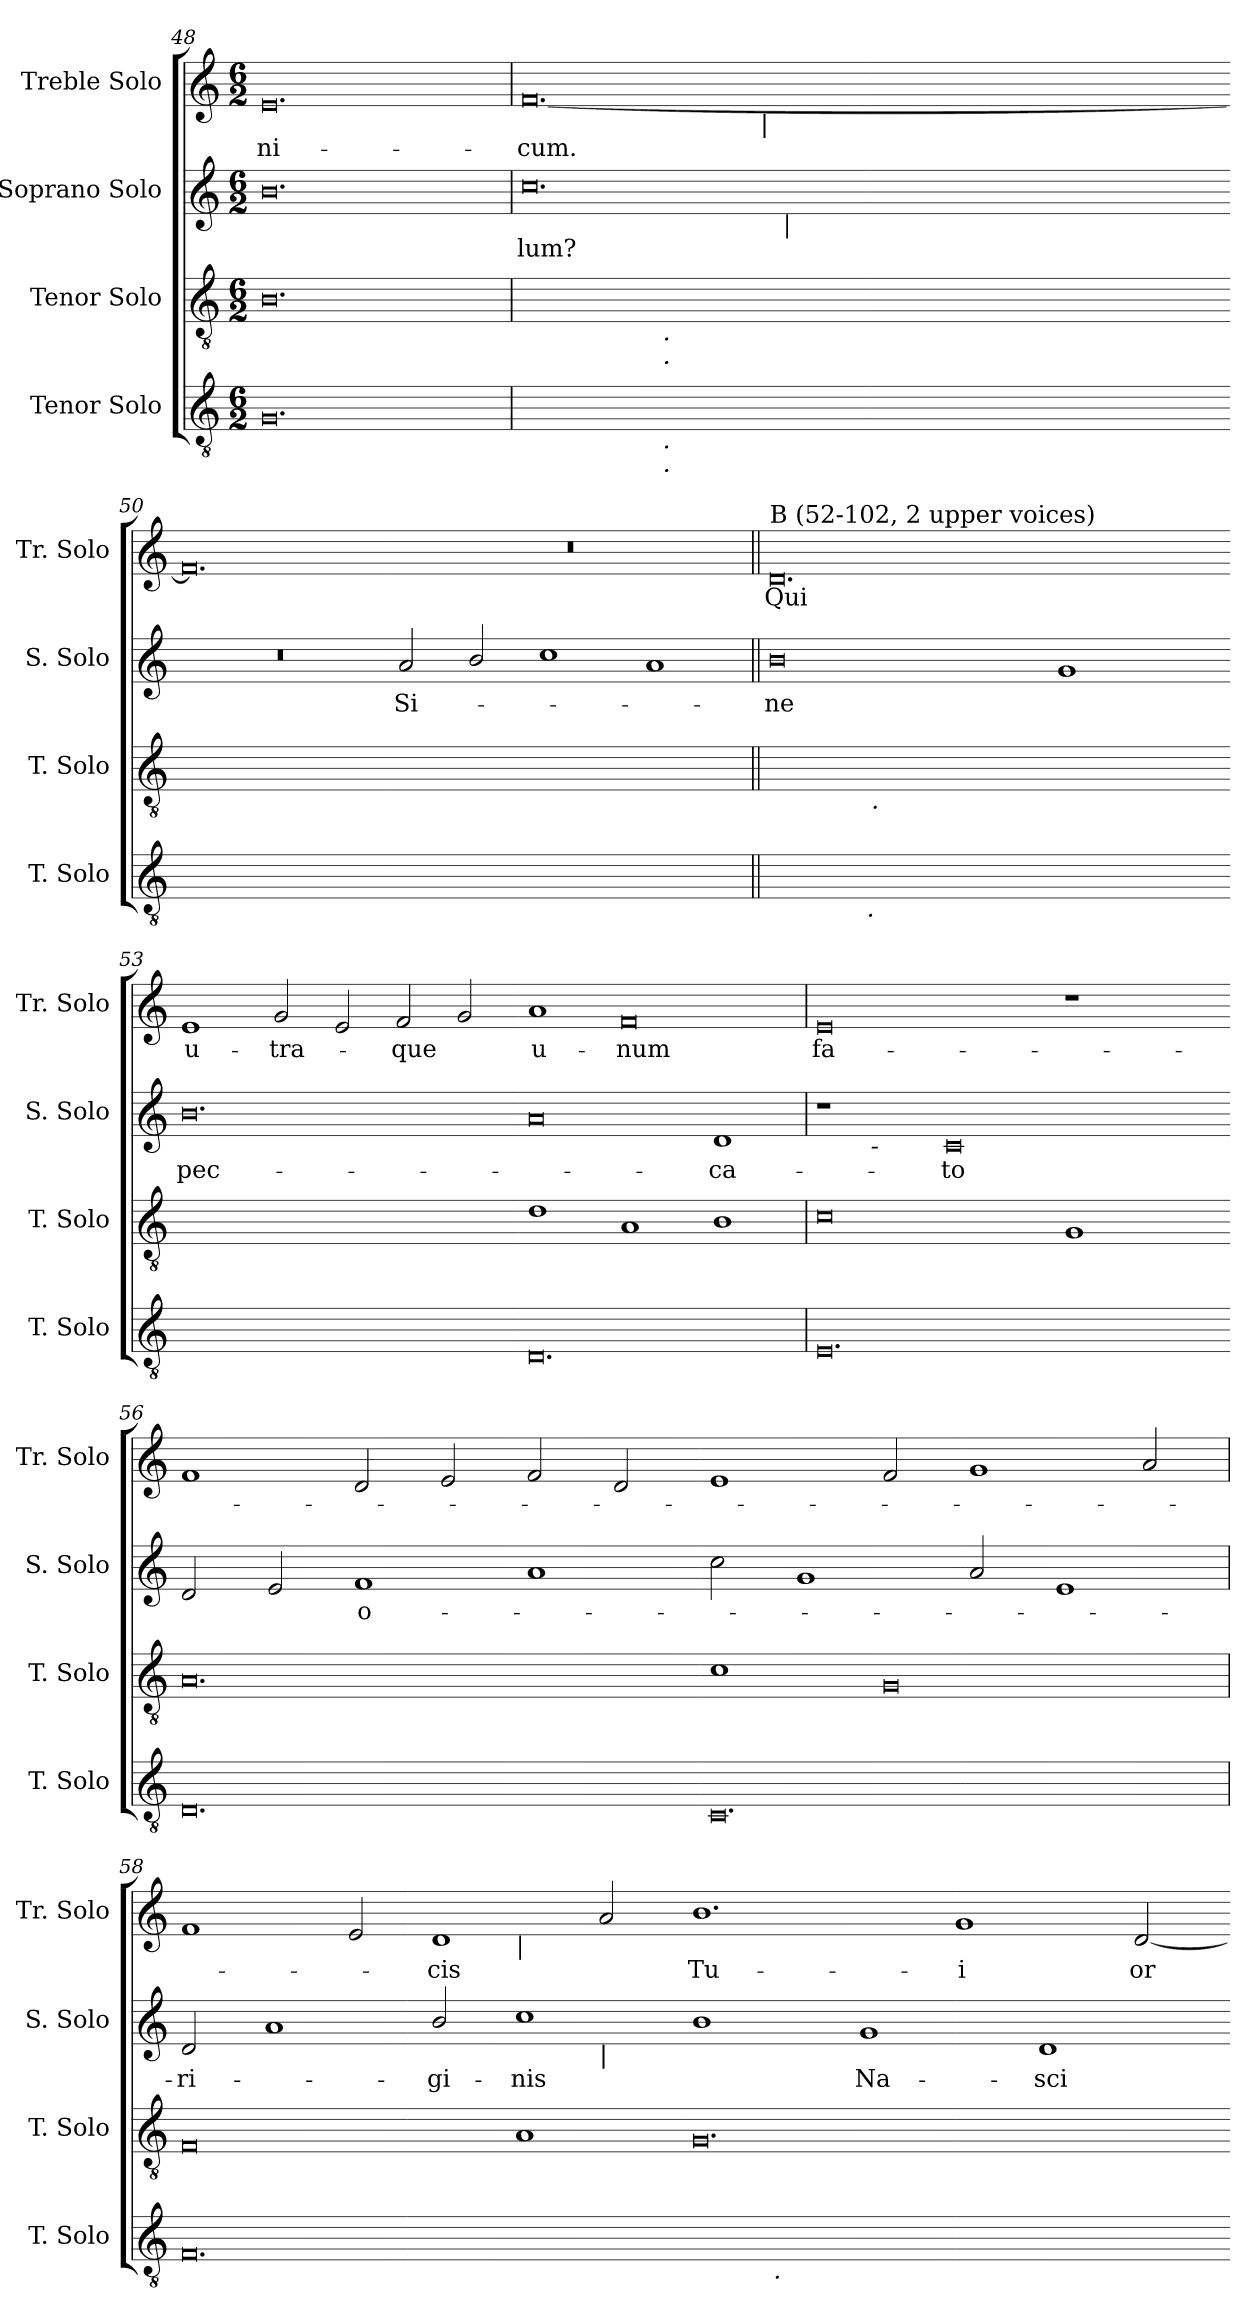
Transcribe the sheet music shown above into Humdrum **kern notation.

**kern	**kern	**kern	**text	**kern	**text
*part4	*part3	*part2	*part2	*part1	*part1
*staff4	*staff3	*staff2	*staff2	*staff1	*staff1
*I"Tenor Solo	*I"Tenor Solo	*I"Soprano Solo	*	*I"Treble Solo	*
*I'T. Solo	*I'T. Solo	*I'S. Solo	*	*I'Tr. Solo	*
*clefGv2	*clefGv2	*clefG2	*	*clefG2	*
*ITrd7c12	*ITrd7c12	*	*	*	*
*k[]	*k[]	*k[]	*	*k[]	*
*C:	*C:	*C:	*	*C:	*
*M6/2	*M6/2	*M6/2	*	*M6/2	*
=48	=48	=48	=48	=48	=48
!	!	!	!	!	!LO:LY:b:color=#000000
0.GGi	0.BBi	0.bi	.	0.ei	-ni-
!!LO:PB:g=z
=49	=49	=49	=49	=49	=49
!	!	!	!LO:LY:b:color=#000000	!	!
!	!	!	!	!LO:TX:b:i:t=-	!
!	!	!LO:TX:b:i:t=-	!	!	!
!	!	!	!	!	!LO:LY:b:color=#000000
*^	*^	*^	*	*^	*
[<0.FFiyy	2ryy	[>0.Ciyy	2ryy	0.cci	1ryy	-lum?	[<0.fi	1ryy	-cum.
.	16ryy	.	16ryy	.	.	.	.	.	.
.	32ryy	.	32ryy	.	.	.	.	.	.
.	64ryy	.	64ryy	.	.	.	.	.	.
.	256ryy	.	256ryy	.	.	.	.	.	.
.	1024ryy	.	1024ryy	.	.	.	.	.	.
!	!	!	!LO:TX:b:i:t=.	!	!	!	!	!	!
!	!	!	!LO:TX:b:i:t=.	!	!	!	!	!	!
!	!LO:TX:b:i:t=.	!	!	!	!	!	!	!	!
!	!LO:TX:b:i:t=.	!	!	!	!	!	!	!	!
.	1ryy	.	1ryy	.	.	.	.	.	.
.	.	.	.	.	16ryy	.	.	32ryy	.
.	.	.	.	.	.	.	.	128...ryy	.
!	!	!	!	!	!	!	!	!LO:TX:b:i:t=|	!
.	.	.	.	.	.	.	.	1ryy	.
.	.	.	.	.	128ryy	.	.	.	.
.	.	.	.	.	256ryy	.	.	.	.
.	.	.	.	.	1024ryy	.	.	.	.
!	!	!	!	!	!LO:TX:b:i:t=|	!	!	!	!
.	.	.	.	.	1ryy	.	.	.	.
.	1ryy	.	1ryy	.	.	.	.	.	.
.	.	.	.	.	.	.	.	2ryy	.
.	.	.	.	.	2ryy	.	.	.	.
.	.	.	.	.	.	.	.	4ryy	.
.	.	.	.	.	4ryy	.	.	.	.
.	4ryy	.	4ryy	.	.	.	.	.	.
.	.	.	.	.	.	.	.	8ryy	.
.	.	.	.	.	8ryy	.	.	.	.
.	8ryy	.	8ryy	.	.	.	.	.	.
.	.	.	.	.	.	.	.	16ryy	.
.	.	.	.	.	32ryy	.	.	.	.
.	.	.	.	.	64ryy	.	.	.	.
.	.	.	.	.	.	.	.	64ryy	.
.	128ryy	.	128ryy	.	.	.	.	.	.
.	512.ryy	.	512.ryy	.	512.ryy	.	.	.	.
.	.	.	.	.	.	.	.	1024ryy	.
=50-	=50-	=50-	=50-	=50-	=50-	=50-	=50-	=50-	=50-
!	!	!	!	!LO:N:vis=1	!	!	!	!	!
*v	*v	*	*	*v	*v	*	*v	*v	*
*	*v	*v	*	*	*	*
0.FFiyy_<	0.Ciyy_>	0.r	.	0.fi]	.
=51-	=51-	=51-	=51-	=51-	=51-
!	!	!	!LO:LY:b:color=#000000	!LO:N:vis=1	!
0.FFiyy]	0.Ciyy]	2ai/	Si-	0.r	.
.	.	2bi/	.	.	.
.	.	1cci	.	.	.
.	.	1ai	.	.	.
=52||	=52||	=52||	=52||	=52||	=52||
!	!	!	!LO:LY:b:color=#000000	!	!
!	!	!	!	!LO:TX:a:t=B (52-102, 2 upper voices)	!
!	!LO:TX:b:t=II (52-102)	!	!	!	!
!LO:TX:b:t=II (52-102)	!	!	!	!	!
!	!	!	!	!	!LO:LY:b:color=#000000
*^	*^	*	*	*	*
[<0.GGiyy	4ryy	[<0.BBiyy	4ryy	0bi	-ne	0.di	Qui
.	8ryy	.	8ryy	.	.	.	.
.	32ryy	.	32ryy	.	.	.	.
.	128...ryy	.	64ryy	.	.	.	.
!	!LO:TX:b:i:t=.	!	!	!	!	!	!
.	1ryy	.	.	.	.	.	.
.	.	.	256ryy	.	.	.	.
!	!	!	!LO:TX:b:i:t=.	!	!	!	!
.	.	.	1ryy	.	.	.	.
.	1ryy	.	.	.	.	.	.
.	.	.	1ryy	.	.	.	.
.	.	.	.	1gi	.	.	.
.	2ryy	.	.	.	.	.	.
.	.	.	2ryy	.	.	.	.
.	16ryy	.	.	.	.	.	.
.	.	.	16ryy	.	.	.	.
.	64ryy	.	.	.	.	.	.
.	.	.	128.ryy	.	.	.	.
.	1024ryy	.	.	.	.	.	.
*v	*v	*	*	*	*	*	*
*	*v	*v	*	*	*	*
=53-	=53-	=53-	=53-	=53-	=53-
*^	*^	*	*	*	*
!	!	!	!	!	!LO:LY:b:color=#000000	!	!
*v	*v	*	*	*	*	*	*
*	*v	*v	*	*	*	*
*^	*^	*	*	*	*
!	!	!	!	!	!	!	!LO:LY:b:color=#000000
*v	*v	*	*	*	*	*	*
*	*v	*v	*	*	*	*
0.GGiyy]	0.BBiyy]	0.bi	pec-	1ei	u-
!	!	!	!	!	!LO:LY:b:color=#000000
.	.	.	.	2gi/	-tra-
.	.	.	.	2ei/	.
!	!	!	!	!	!LO:LY:b:color=#000000
.	.	.	.	2fi/	-que
.	.	.	.	2gi/	.
=54-	=54-	=54-	=54-	=54-	=54-
!	!	!	!	!	!LO:LY:b:color=#000000
0.DDi	1Di	0ai	.	1ai	u-
!	!	!	!	!	!LO:LY:b:color=#000000
.	1AAi	.	.	0fi	-num
!	!	!	!LO:LY:b:color=#000000	!	!
.	1BBi	1di	-ca-	.	.
!!LO:LB:g=z
=55	=55	=55	=55	=55	=55
!	!	!	!	!	!LO:LY:b:color=#000000
*	*	*^	*	*	*
0.EEi	0Ci	1r	4ryy	.	0ei	fa-
.	.	.	32ryy	.	.	.
.	.	.	512.ryy	.	.	.
!	!	!	!LO:TX:b:i:t=-	!	!	!
.	.	.	1ryy	.	.	.
!	!	!	!	!LO:LY:b:color=#000000	!	!
.	.	0ci	.	-to	.	.
.	.	.	1ryy	.	.	.
.	1GGi	.	.	.	1r	.
.	.	.	2ryy	.	.	.
.	.	.	8ryy	.	.	.
.	.	.	16ryy	.	.	.
.	.	.	64ryy	.	.	.
.	.	.	128ryy	.	.	.
.	.	.	256ryy	.	.	.
.	.	.	1024ryy	.	.	.
*	*	*v	*v	*	*	*
=56-	=56-	=56-	=56-	=56-	=56-
0.DDi	0.AAi	2di/	.	1fi	.
.	.	2ei/	.	.	.
!	!	!	!LO:LY:b:color=#000000	!	!
.	.	1fi	o-	2di/	.
.	.	.	.	2ei/	.
.	.	1ai	.	2fi/	.
.	.	.	.	2di/	.
=57-	=57-	=57-	=57-	=57-	=57-
0.CCi	1Ci	2cci\	.	1ei	.
.	.	1gi	.	.	.
.	0GGi	.	.	2fi/	.
.	.	2ai/	.	1gi	.
.	.	1ei	.	.	.
.	.	.	.	2ai/	.
=58	=58	=58	=58	=58	=58
!	!	!	!LO:LY:b:color=#000000	!	!
*	*	*^	*	*^	*
0.FFi	0FFi	2di/	1ryy	-ri-	1fi	0ryy	.
.	.	1ai	.	.	.	.	.
.	.	.	1.ryy	.	2ei/	.	.
!	!	!	!	!LO:LY:b:color=#000000	!	!	!
!	!	!	!	!	!	!	!LO:LY:b:color=#000000
.	.	2bi/	.	-gi-	1di	.	-cis
!	!	!	!	!	!	!LO:TX:b:i:t=|	!
!	!	!	!	!LO:LY:b:color=#000000	!	!	!
.	1AAi	1cci	.	-nis	.	1ryy	.
!	!	!	!LO:TX:b:i:t=|	!	!	!	!
.	.	.	2ryy	.	2ai/	.	.
*	*	*v	*v	*	*	*	*
*	*	*	*	*v	*v	*
=59-	=59-	=59-	=59-	=59-	=59-
*	*	*^	*	*^	*
!	!	!	!	!	!	!	!LO:LY:b:color=#000000
*	*	*v	*v	*	*	*	*
*^	*	*	*	*v	*v	*
[<0.GGiyy	4...ryy	0.GGi	1bi	.	1.bi	Tu-
!	!LO:TX:b:i:t=.	!	!	!	!	!
.	1ryy	.	.	.	.	.
!	!	!	!	!LO:LY:b:color=#000000	!	!
.	.	.	1gi	Na-	.	.
.	1ryy	.	.	.	.	.
!	!	!	!	!	!	!LO:LY:b:color=#000000
.	.	.	.	.	1gi	-i
!	!	!	!	!LO:LY:b:color=#000000	!	!
.	.	.	1di	-sci-	.	.
.	2ryy	.	.	.	.	.
!	!	!	!	!	!	!LO:LY:b:color=#000000
.	.	.	.	.	[<2di/	or-
.	32ryy	.	.	.	.	.
*v	*v	*	*	*	*	*
=-	=-	=-	=-	=-	=-
*-	*-	*-	*-	*-	*-
